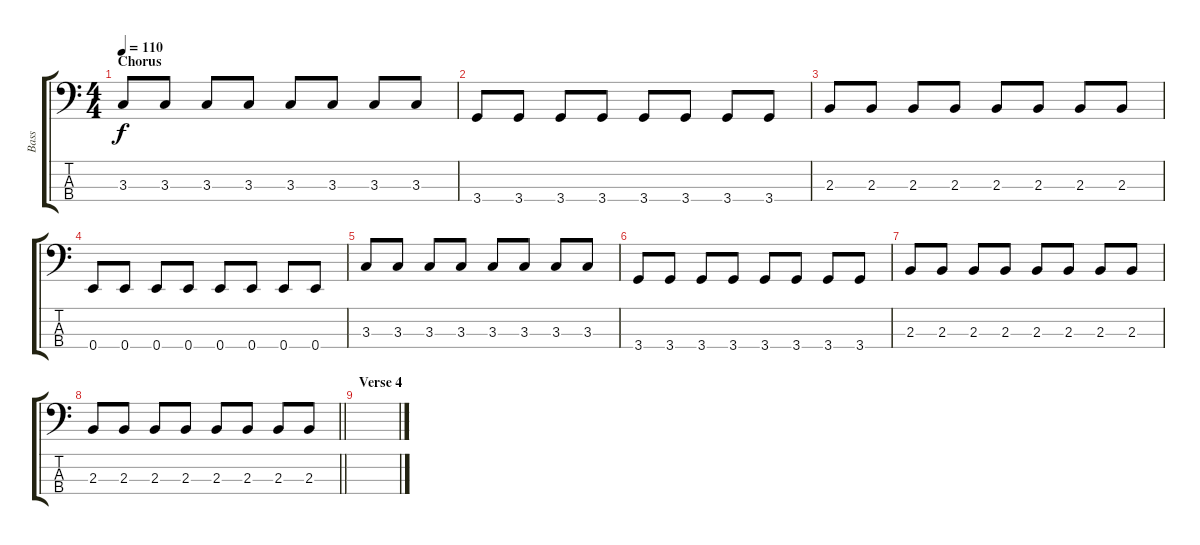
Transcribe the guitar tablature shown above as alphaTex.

\track ("Bass" "Bass") {instrument electricbasspick}
\staff {score tabs}
\tuning (G2 D2 A1 E1) {hide}
\ts (4 4)
\section ("" "Chorus")
\tempo 110
\clef f4
\ks c
3.3.8{dy f} 3.3.8 3.3.8 3.3.8 3.3.8 3.3.8 3.3.8 3.3.8 |
3.4.8 3.4.8 3.4.8 3.4.8 3.4.8 3.4.8 3.4.8 3.4.8 |
2.3.8 2.3.8 2.3.8 2.3.8 2.3.8 2.3.8 2.3.8 2.3.8 |
0.4.8 0.4.8 0.4.8 0.4.8 0.4.8 0.4.8 0.4.8 0.4.8 |
3.3.8 3.3.8 3.3.8 3.3.8 3.3.8 3.3.8 3.3.8 3.3.8 |
3.4.8 3.4.8 3.4.8 3.4.8 3.4.8 3.4.8 3.4.8 3.4.8 |
2.3.8 2.3.8 2.3.8 2.3.8 2.3.8 2.3.8 2.3.8 2.3.8 |
\barLineRight lightlight
2.3.8 2.3.8 2.3.8 2.3.8 2.3.8 2.3.8 2.3.8 2.3.8 |
\section ("" "Verse 4")
